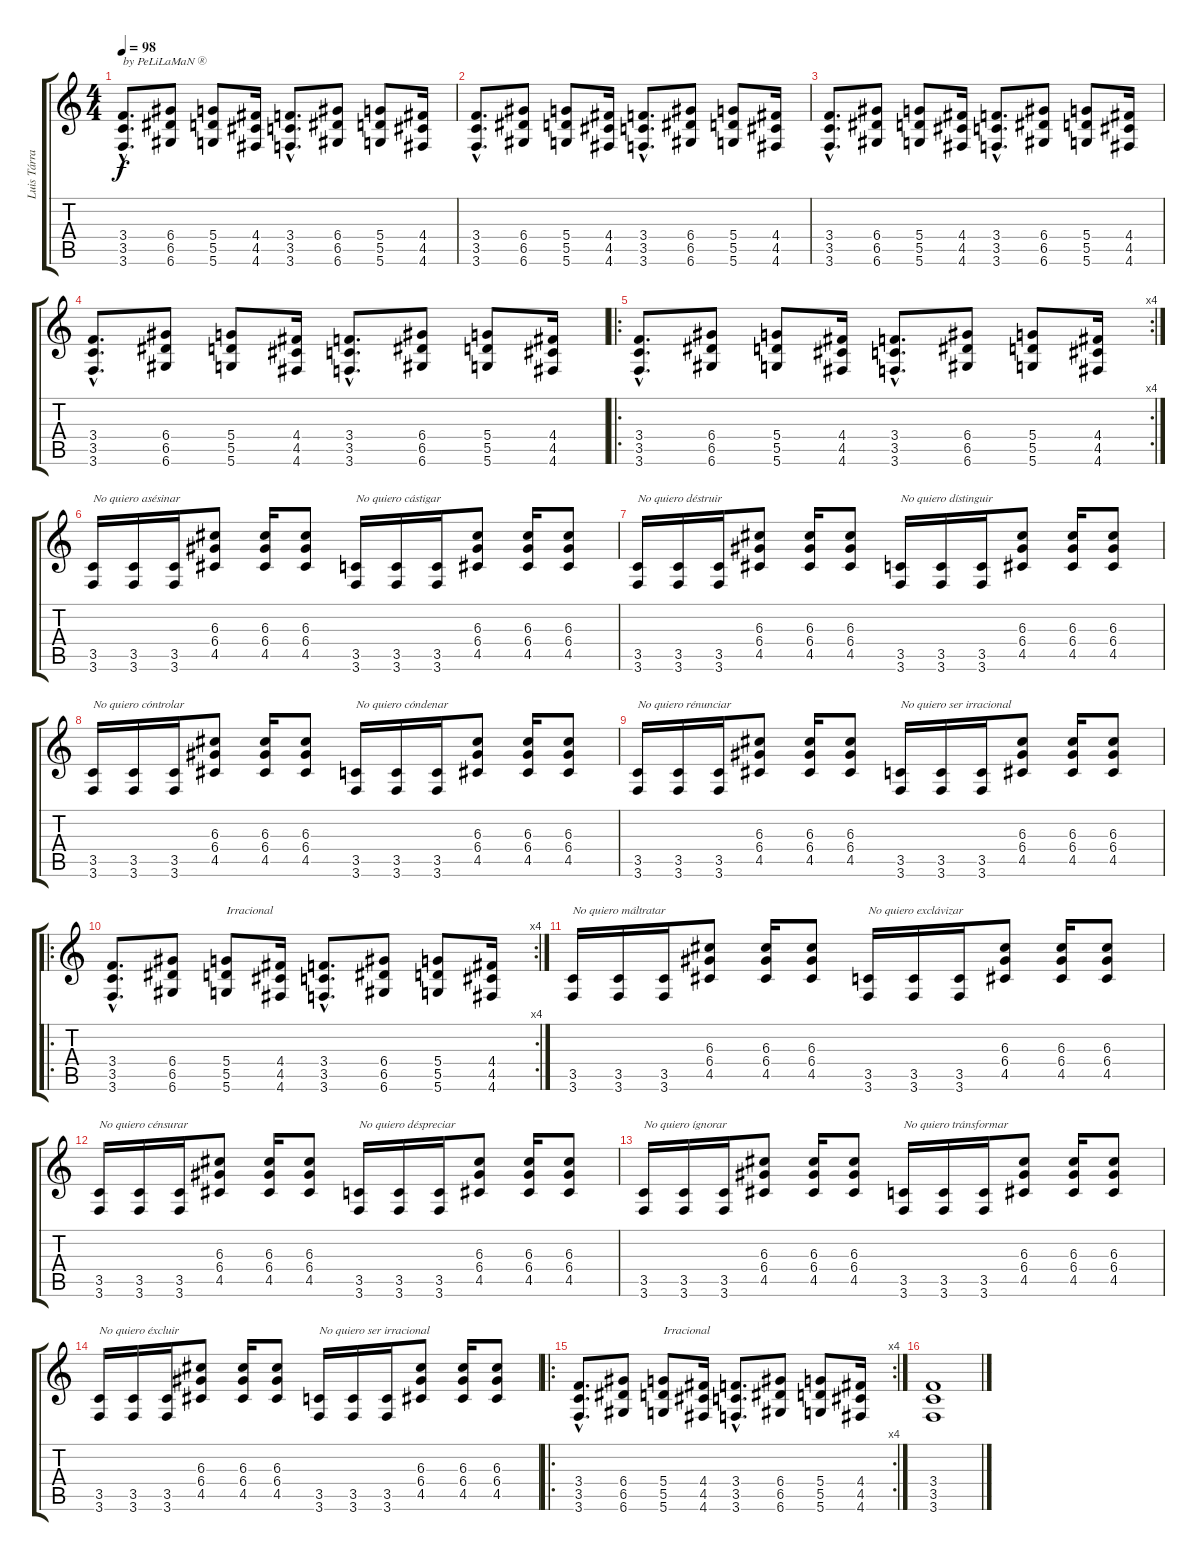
\track ("Luis Tárraga" "Luis Tárra") {instrument distortionguitar}
\staff {score tabs}
\tuning (E4 B3 G3 D3 A2 D2) {hide}
\ts (4 4)
\tempo 98
\clef g2
\ks c
(3.4{hac} 3.5{hac} 3.6{hac}).8{d txt "by PeLiLaMaN ®" dy f instrument distortionguitar} (6.4 6.5 6.6).8 (5.4 5.5 5.6).8 (4.4 4.5 4.6).16 (3.4{hac} 3.5{hac} 3.6{hac}).8{d} (6.4 6.5 6.6).8 (5.4 5.5 5.6).8 (4.4 4.5 4.6).16 |
(3.4{hac} 3.5{hac} 3.6{hac}).8{d} (6.4 6.5 6.6).8 (5.4 5.5 5.6).8 (4.4 4.5 4.6).16 (3.4{hac} 3.5{hac} 3.6{hac}).8{d} (6.4 6.5 6.6).8 (5.4 5.5 5.6).8 (4.4 4.5 4.6).16 |
(3.4{hac} 3.5{hac} 3.6{hac}).8{d} (6.4 6.5 6.6).8 (5.4 5.5 5.6).8 (4.4 4.5 4.6).16 (3.4{hac} 3.5{hac} 3.6{hac}).8{d} (6.4 6.5 6.6).8 (5.4 5.5 5.6).8 (4.4 4.5 4.6).16 |
(3.4{hac} 3.5{hac} 3.6{hac}).8{d} (6.4 6.5 6.6).8 (5.4 5.5 5.6).8 (4.4 4.5 4.6).16 (3.4{hac} 3.5{hac} 3.6{hac}).8{d} (6.4 6.5 6.6).8 (5.4 5.5 5.6).8 (4.4 4.5 4.6).16 |
\ro
\rc 4
(3.4{hac} 3.5{hac} 3.6{hac}).8{d} (6.4 6.5 6.6).8 (5.4 5.5 5.6).8 (4.4 4.5 4.6).16 (3.4{hac} 3.5{hac} 3.6{hac}).8{d} (6.4 6.5 6.6).8 (5.4 5.5 5.6).8 (4.4 4.5 4.6).16 |
(3.5 3.6).16{txt "No quiero asésinar"} (3.5 3.6).16 (3.5 3.6).16 (6.3 6.4 4.5).8 (6.3 6.4 4.5).16 (6.3 6.4 4.5).8 (3.5 3.6).16{txt "No quiero cástigar"} (3.5 3.6).16 (3.5 3.6).16 (6.3 6.4 4.5).8 (6.3 6.4 4.5).16 (6.3 6.4 4.5).8 |
(3.5 3.6).16{txt "No quiero déstruir"} (3.5 3.6).16 (3.5 3.6).16 (6.3 6.4 4.5).8 (6.3 6.4 4.5).16 (6.3 6.4 4.5).8 (3.5 3.6).16{txt "No quiero dístinguir"} (3.5 3.6).16 (3.5 3.6).16 (6.3 6.4 4.5).8 (6.3 6.4 4.5).16 (6.3 6.4 4.5).8 |
(3.5 3.6).16{txt "No quiero cóntrolar"} (3.5 3.6).16 (3.5 3.6).16 (6.3 6.4 4.5).8 (6.3 6.4 4.5).16 (6.3 6.4 4.5).8 (3.5 3.6).16{txt "No quiero cóndenar"} (3.5 3.6).16 (3.5 3.6).16 (6.3 6.4 4.5).8 (6.3 6.4 4.5).16 (6.3 6.4 4.5).8 |
(3.5 3.6).16{txt "No quiero rénunciar"} (3.5 3.6).16 (3.5 3.6).16 (6.3 6.4 4.5).8 (6.3 6.4 4.5).16 (6.3 6.4 4.5).8 (3.5 3.6).16{txt "No quiero ser irracional"} (3.5 3.6).16 (3.5 3.6).16 (6.3 6.4 4.5).8 (6.3 6.4 4.5).16 (6.3 6.4 4.5).8 |
\ro
\rc 4
(3.4{hac} 3.5{hac} 3.6{hac}).8{d} (6.4 6.5 6.6).8 (5.4 5.5 5.6).8{txt "Irracional"} (4.4 4.5 4.6).16 (3.4{hac} 3.5{hac} 3.6{hac}).8{d} (6.4 6.5 6.6).8 (5.4 5.5 5.6).8 (4.4 4.5 4.6).16 |
(3.5 3.6).16{txt "No quiero máltratar"} (3.5 3.6).16 (3.5 3.6).16 (6.3 6.4 4.5).8 (6.3 6.4 4.5).16 (6.3 6.4 4.5).8 (3.5 3.6).16{txt "No quiero exclávizar"} (3.5 3.6).16 (3.5 3.6).16 (6.3 6.4 4.5).8 (6.3 6.4 4.5).16 (6.3 6.4 4.5).8 |
(3.5 3.6).16{txt "No quiero cénsurar"} (3.5 3.6).16 (3.5 3.6).16 (6.3 6.4 4.5).8 (6.3 6.4 4.5).16 (6.3 6.4 4.5).8 (3.5 3.6).16{txt "No quiero déspreciar"} (3.5 3.6).16 (3.5 3.6).16 (6.3 6.4 4.5).8 (6.3 6.4 4.5).16 (6.3 6.4 4.5).8 |
(3.5 3.6).16{txt "No quiero ígnorar"} (3.5 3.6).16 (3.5 3.6).16 (6.3 6.4 4.5).8 (6.3 6.4 4.5).16 (6.3 6.4 4.5).8 (3.5 3.6).16{txt "No quiero tránsformar"} (3.5 3.6).16 (3.5 3.6).16 (6.3 6.4 4.5).8 (6.3 6.4 4.5).16 (6.3 6.4 4.5).8 |
(3.5 3.6).16{txt "No quiero éxcluir"} (3.5 3.6).16 (3.5 3.6).16 (6.3 6.4 4.5).8 (6.3 6.4 4.5).16 (6.3 6.4 4.5).8 (3.5 3.6).16{txt "No quiero ser irracional"} (3.5 3.6).16 (3.5 3.6).16 (6.3 6.4 4.5).8 (6.3 6.4 4.5).16 (6.3 6.4 4.5).8 |
\ro
\rc 4
(3.4{hac} 3.5{hac} 3.6{hac}).8{d} (6.4 6.5 6.6).8 (5.4 5.5 5.6).8{txt "Irracional"} (4.4 4.5 4.6).16 (3.4{hac} 3.5{hac} 3.6{hac}).8{d} (6.4 6.5 6.6).8 (5.4 5.5 5.6).8 (4.4 4.5 4.6).16 |
(3.4 3.5 3.6).1
